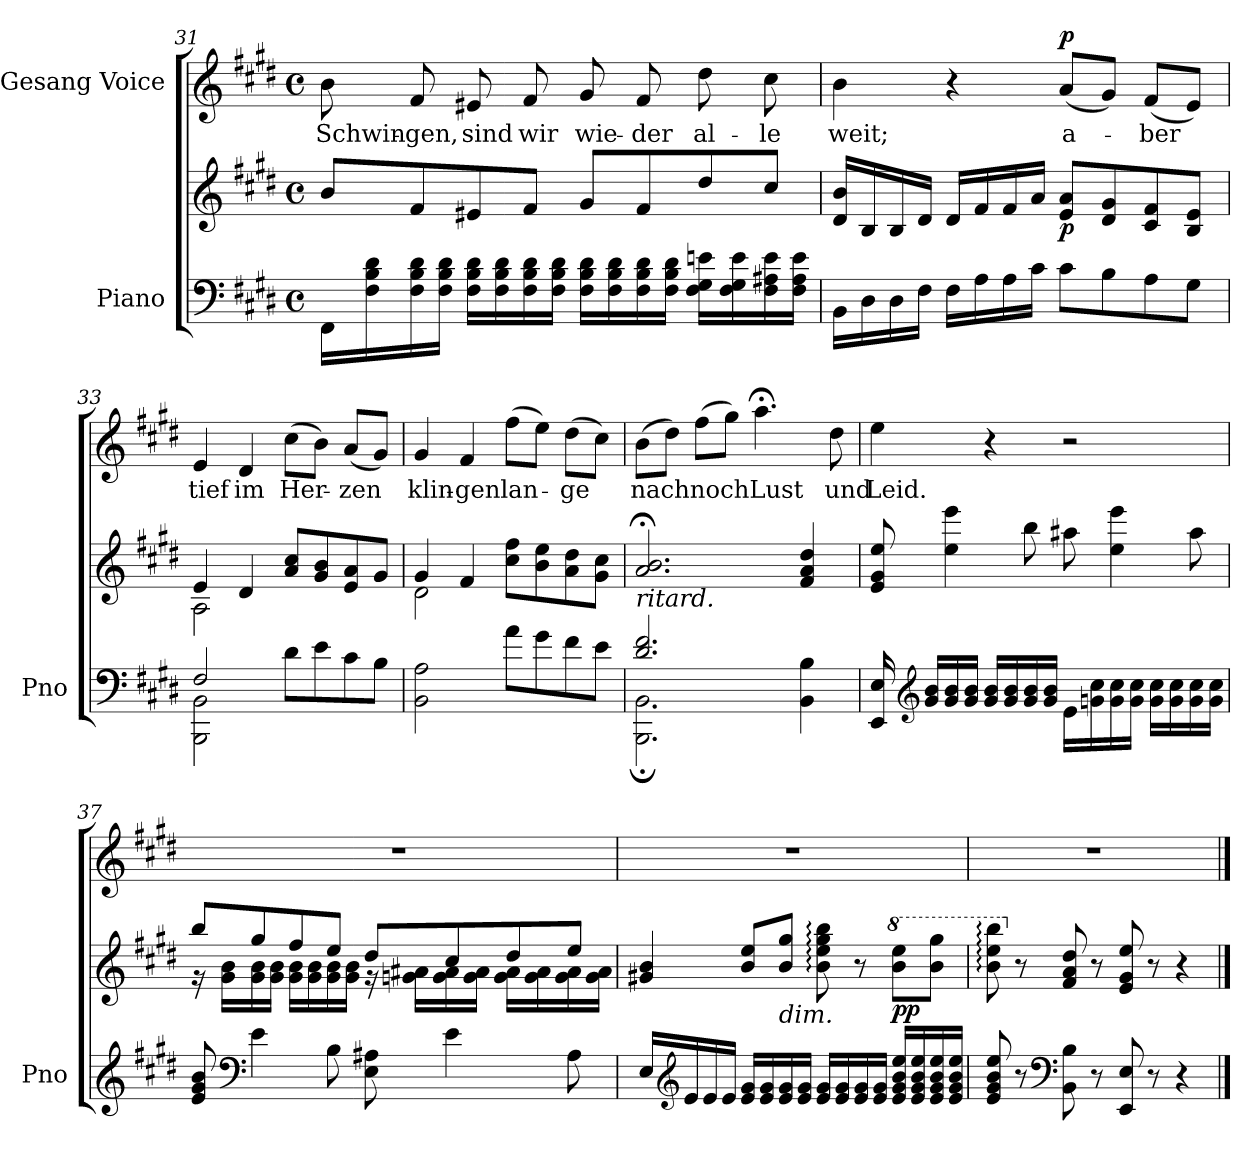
**kern	**kern	**dynam	**kern	**text	**dynam
*part2	*part2	*part2	*part1	*part1	*part1
*staff3	*staff2	*staff2/3	*staff1	*staff1	*staff1
*I"Piano	*	*	*I"Gesang Voice	*	*
*I'Pno	*	*	*	*	*
!!LO:LB:g=z
*clefF4	*clefG2	*	*clefG2	*	*
*k[f#c#g#d#]	*k[f#c#g#d#]	*	*k[f#c#g#d#]	*	*
*M4/4	*M4/4	*	*M4/4	*	*
*met(c)	*met(c)	*	*met(c)	*	*
=31	=31	=31	=31	=31	=31
!	!	!	!	!LO:LY:b	!
16FF#\LL	8b/L	.	8b\	Schwin-	.
16F#\ 16B\ 16d#\	.	.	.	.	.
!	!	!	!	!LO:LY:b	!
16F#\ 16B\ 16d#\	8f#/	.	8f#/	-gen,	.
16F#\ 16B\ 16d#\JJ	.	.	.	.	.
!	!	!	!	!LO:LY:b	!
16F#\ 16B\ 16d#\LL	8e#X/	.	8e#X/	sind	.
16F#\ 16B\ 16d#\	.	.	.	.	.
!	!	!	!	!LO:LY:b	!
16F#\ 16B\ 16d#\	8f#/J	.	8f#/	wir	.
16F#\ 16B\ 16d#\JJ	.	.	.	.	.
!	!	!	!	!LO:LY:b	!
16F#\ 16B\ 16d#\LL	8g#/L	.	8g#/	wie-	.
16F#\ 16B\ 16d#\	.	.	.	.	.
!	!	!	!	!LO:LY:b	!
16F#\ 16B\ 16d#\	8f#/	.	8f#/	-der	.
16F#\ 16B\ 16d#\JJ	.	.	.	.	.
!	!	!	!	!LO:LY:b	!
16F#\ 16G#\ 16en\LL	8dd#/	.	8dd#\	al-	.
16F#\ 16G#\ 16e\	.	.	.	.	.
!	!	!	!	!LO:LY:b	!
16F#\ 16A#X\ 16e\	8cc#/J	.	8cc#\	-le	.
16F#\ 16A#\ 16e\JJ	.	.	.	.	.
=32	=32	=32	=32	=32	=32
!	!	!	!	!LO:LY:b	!
16BB\LL	16d#/ 16b/LL	.	4b\	weit;	.
16D#\	16B/	.	.	.	.
16D#\	16B/	.	.	.	.
16F#\JJ	16d#/JJ	.	.	.	.
16F#\LL	16d#/LL	.	4r	.	.
16A\	16f#/	.	.	.	.
16A\	16f#/	.	.	.	.
16c#\JJ	16a/JJ	.	.	.	.
!	!	!LO:DY:b	!	!LO:LY:b	!LO:DY:b
8c#\L	8e/ 8a/L	p	(8a/L	a-	p
8B\	8d#/ 8g#/	.	8g#/J)	.	.
!	!	!	!	!LO:LY:b	!
8A\	8c#/ 8f#/	.	(8f#/L	-ber	.
8G#\J	8B/ 8e/J	.	8e/J)	.	.
=33	=33	=33	=33	=33	=33
*^	*^	*	*	*	*
!	!	!	!	!	!	!LO:LY:b	!
2F#/	2BBB\ 2BB\	4e/	2A\	.	4e/	tief	.
!	!	!	!	!	!	!LO:LY:b	!
.	.	4d#/	.	.	4d#/	im	.
!	!	!	!	!	!	!LO:LY:b	!
8d#\L	2ryy	8a/ 8cc#/L	2ryy	.	(8cc#\L	Her-	.
8e\	.	8g#/ 8b/	.	.	8b\J)	.	.
!	!	!	!	!	!	!LO:LY:b	!
8c#\	.	8e/ 8a/	.	.	(8a/L	-zen	.
8B\J	.	8g#/J	.	.	8g#/J)	.	.
*v	*v	*	*	*	*	*	*
!!LO:LB:g=z
=34	=34	=34	=34	=34	=34	=34
!	!	!	!	!	!LO:LY:b	!
2BB\ 2A\	4g#/	2d#\	.	4g#/	klin-	.
!	!	!	!	!	!LO:LY:b	!
.	4f#/	.	.	4f#/	-gen	.
!	!	!	!	!	!LO:LY:b	!
8a\L	8cc#\ 8ff#\L	2ryy	.	(8ff#\L	lan-	.
8g#\	8b\ 8ee\	.	.	8ee\J)	.	.
!	!	!	!	!	!LO:LY:b	!
8f#\	8a\ 8dd#\	.	.	(8dd#\L	-ge	.
8e\J	8g#\ 8cc#\J	.	.	8cc#\J)	.	.
*	*v	*v	*	*	*	*
=35	=35	=35	=35	=35	=35
*^	*	*	*	*	*
!	!	!LO:TX:b:i:t=ritard.	!	!	!	!
!	!	!	!	!	!LO:LY:b	!
2.d#/ 2.f#/	2.BBB\; 2.BB\;	2.a/;< 2.b/;<	.	(8b\L	nach	.
.	.	.	.	8dd#\J)	.	.
!	!	!	!	!	!LO:LY:b	!
.	.	.	.	(8ff#\L	noch	.
.	.	.	.	8gg#\J)	.	.
!	!	!	!	!	!LO:LY:b	!
.	.	.	.	4.aa;<\	Lust	.
4BB\ 4B\	4ryy	4f#/ 4a/ 4dd#/	.	.	.	.
!	!	!	!	!	!LO:LY:b	!
.	.	.	.	8dd#\	und	.
*v	*v	*	*	*	*	*
=36	=36	=36	=36	=36	=36
!	!	!	!	!LO:LY:b	!
16EE/ 16E/	8e/ 8g#/ 8ee/	.	4ee\	Leid.	.
*clefG2	*	*	*	*	*
16g#/ 16b/LL	.	.	.	.	.
16g#/ 16b/	4ee\ 4eee\	.	.	.	.
16g#/ 16b/JJ	.	.	.	.	.
16g#/ 16b/LL	.	.	4r	.	.
16g#/ 16b/	.	.	.	.	.
16g#/ 16b/	8bb\	.	.	.	.
16g#/ 16b/JJ	.	.	.	.	.
16e\LL	8aa#X\	.	2r	.	.
16gn\ 16cc#\	.	.	.	.	.
16g\ 16cc#\	4ee\ 4eee\	.	.	.	.
16g\ 16cc#\JJ	.	.	.	.	.
16g\ 16cc#\LL	.	.	.	.	.
16g\ 16cc#\	.	.	.	.	.
16g\ 16cc#\	8aa#\	.	.	.	.
16g\ 16cc#\JJ	.	.	.	.	.
!!LO:LB:g=z
=37	=37	=37	=37	=37	=37
*	*^	*	*	*	*
8e/ 8g#/ 8b/	8bb/L	16r	.	1r	.	.
.	.	16g#\ 16b\LL	.	.	.	.
*clefF4	*	*	*	*	*	*
4e\	8gg#/	16g#\ 16b\	.	.	.	.
.	.	16g#\ 16b\JJ	.	.	.	.
.	8ff#/	16g#\ 16b\LL	.	.	.	.
.	.	16g#\ 16b\	.	.	.	.
8B\	8ee/J	16g#\ 16b\	.	.	.	.
.	.	16g#\ 16b\JJ	.	.	.	.
8E\ 8A#X\	8dd#/L	16r	.	.	.	.
.	.	16gn\ 16a#X\LL	.	.	.	.
4e\	8cc#/	16g\ 16a#\	.	.	.	.
.	.	16g\ 16a#\JJ	.	.	.	.
.	8dd#/	16g\ 16a#\LL	.	.	.	.
.	.	16g\ 16a#\	.	.	.	.
8A#\	8ee/J	16g\ 16a#\	.	.	.	.
.	.	16g\ 16a#\JJ	.	.	.	.
*	*v	*v	*	*	*	*
=38	=38	=38	=38	=38	=38
16E/LL	4g#X/ 4b/	.	1r	.	.
*clefG2	*	*	*	*	*
16e/	.	.	.	.	.
16e/	.	.	.	.	.
16e/JJ	.	.	.	.	.
16e/ 16g#/LL	8b/ 8ee/L	.	.	.	.
16e/ 16g#/	.	.	.	.	.
!	!LO:TX:b:i:t=dim.	!	!	!	!
16e/ 16g#/	8b/ 8gg#/J	.	.	.	.
16e/ 16g#/JJ	.	.	.	.	.
16e/ 16g#/LL	8b\:: 8ee\:: 8gg#\:: 8bb\::	.	.	.	.
16e/ 16g#/	.	.	.	.	.
16e/ 16g#/	8r	.	.	.	.
16e/ 16g#/JJ	.	.	.	.	.
*	*8va	*	*	*	*
!	!	!LO:DY:b	!	!	!
16e/ 16g#/ 16b/ 16ee/LL	8bb\ 8eee\L	pp	.	.	.
16e/ 16g#/ 16b/ 16ee/	.	.	.	.	.
16e/ 16g#/ 16b/ 16ee/	8bb\ 8ggg#\J	.	.	.	.
16e/ 16g#/ 16b/ 16ee/JJ	.	.	.	.	.
!!LO:PB:g=z
=39	=39	=39	=39	=39	=39
8e/ 8g#/ 8b/ 8ee/	8bb\:: 8eee\:: 8bbb\::	.	1r	.	.
*	*X8va	*	*	*	*
8r	8r	.	.	.	.
*clefF4	*	*	*	*	*
8BB\ 8B\	8f#/ 8a/ 8dd#/	.	.	.	.
8r	8r	.	.	.	.
8EE/ 8E/	8e/ 8g#/ 8ee/	.	.	.	.
8r	8r	.	.	.	.
4r	4r	.	.	.	.
==	==	==	==	==	==
*-	*-	*-	*-	*-	*-
